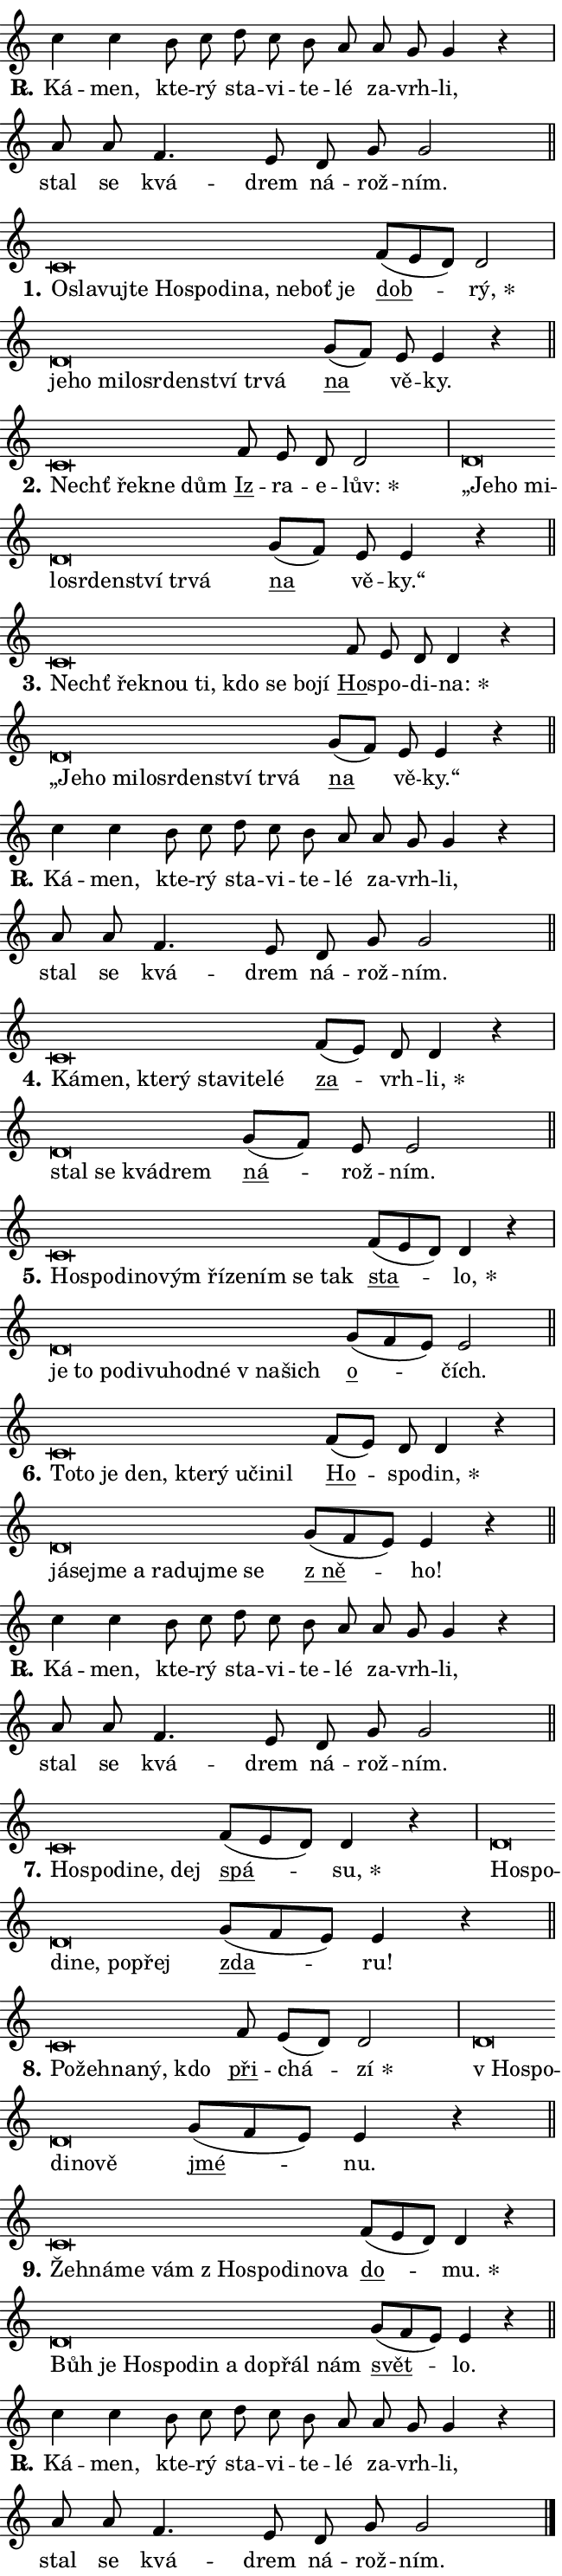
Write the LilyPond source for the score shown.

\version "2.24.0"
\header { tagline = "" }
\paper {
  indent = 0\cm
  top-margin = 0\cm
  right-margin = 0.13\cm % to fit lyric hyphens
  bottom-margin = 0\cm
  left-margin = 0\cm
  paper-width = 11\cm
  page-breaking = #ly:one-page-breaking
  system-system-spacing.basic-distance = #11
  score-system-spacing.basic-distance = #11
  ragged-last = ##f
}


%% Author: Thomas Morley
%% https://lists.gnu.org/archive/html/lilypond-user/2020-05/msg00002.html
#(define (line-position grob)
"Returns position of @var[grob} in current system:
   @code{'start}, if at first time-step
   @code{'end}, if at last time-step
   @code{'middle} otherwise
"
  (let* ((col (ly:item-get-column grob))
         (ln (ly:grob-object col 'left-neighbor))
         (rn (ly:grob-object col 'right-neighbor))
         (col-to-check-left (if (ly:grob? ln) ln col))
         (col-to-check-right (if (ly:grob? rn) rn col))
         (break-dir-left
           (and
             (ly:grob-property col-to-check-left 'non-musical #f)
             (ly:item-break-dir col-to-check-left)))
         (break-dir-right
           (and
             (ly:grob-property col-to-check-right 'non-musical #f)
             (ly:item-break-dir col-to-check-right))))
        (cond ((eqv? 1 break-dir-left) 'start)
              ((eqv? -1 break-dir-right) 'end)
              (else 'middle))))

#(define (tranparent-at-line-position vctor)
  (lambda (grob)
  "Relying on @code{line-position} select the relevant enry from @var{vctor}.
Used to determine transparency,"
    (case (line-position grob)
      ((end) (not (vector-ref vctor 0)))
      ((middle) (not (vector-ref vctor 1)))
      ((start) (not (vector-ref vctor 2))))))

noteHeadBreakVisibility =
#(define-music-function (break-visibility)(vector?)
"Makes @code{NoteHead}s transparent relying on @var{break-visibility}"
#{
  \override NoteHead.transparent =
    #(tranparent-at-line-position break-visibility)
#})

#(define delete-ledgers-for-transparent-note-heads
  (lambda (grob)
    "Reads whether a @code{NoteHead} is transparent.
If so this @code{NoteHead} is removed from @code{'note-heads} from
@var{grob}, which is supposed to be @code{LedgerLineSpanner}.
As a result ledgers are not printed for this @code{NoteHead}"
    (let* ((nhds-array (ly:grob-object grob 'note-heads))
           (nhds-list
             (if (ly:grob-array? nhds-array)
                 (ly:grob-array->list nhds-array)
                 '()))
           ;; Relies on the transparent-property being done before
           ;; Staff.LedgerLineSpanner.after-line-breaking is executed.
           ;; This is fragile ...
           (to-keep
             (remove
               (lambda (nhd)
                 (ly:grob-property nhd 'transparent #f))
               nhds-list)))
      ;; TODO find a better method to iterate over grob-arrays, similiar
      ;; to filter/remove etc for lists
      ;; For now rebuilt from scratch
      (set! (ly:grob-object grob 'note-heads)  '())
      (for-each
        (lambda (nhd)
          (ly:pointer-group-interface::add-grob grob 'note-heads nhd))
        to-keep))))

squashNotes = {
  \override NoteHead.X-extent = #'(-0.2 . 0.2)
  \override NoteHead.Y-extent = #'(-0.75 . 0)
  \override NoteHead.stencil =
    #(lambda (grob)
       (let ((pos (ly:grob-property grob 'staff-position)))
         (begin
           (if (< pos -7) (display "ERROR: Lower brevis then expected\n") (display ""))
           (if (<= pos -6) ly:text-interface::print ly:note-head::print))))
}
unSquashNotes = {
  \revert NoteHead.X-extent
  \revert NoteHead.Y-extent
  \revert NoteHead.stencil
}

hideNotes = \noteHeadBreakVisibility #begin-of-line-visible
unHideNotes = \noteHeadBreakVisibility #all-visible

% work-around for resetting accidentals
% https://lilypond.org/doc/v2.23/Documentation/notation/displaying-rhythms#unmetered-music
cadenzaMeasure = {
  \cadenzaOff
  \partial 1024 s1024
  \cadenzaOn
}

#(define-markup-command (accent layout props text) (markup?)
  "Underline accented syllable"
  (interpret-markup layout props
    #{\markup \override #'(offset . 4.3) \underline { #text }#}))

responsum = \markup \concat {
  "R" \hspace #-1.05 \path #0.1 #'((moveto 0 0.07) (lineto 0.9 0.8)) \hspace #0.05 "."
}

spaceSize = #0.6828661417322834 % exact space size for TeX Gyre Schola

\layout {
  \context {
    \Staff
    \remove "Time_signature_engraver"
    \override LedgerLineSpanner.after-line-breaking = #delete-ledgers-for-transparent-note-heads
  }
  \context {
    \Lyrics {
      \override LyricSpace.minimum-distance = \spaceSize
      \override LyricText.font-name = #"TeX Gyre Schola"
      \override LyricText.font-size = 1
      \override StanzaNumber.font-name = #"TeX Gyre Schola Bold"
      \override StanzaNumber.font-size = 1
    }
  }
  \context {
    \Score 
    \override NoteHead.text =
      #(lambda (grob) 
        (let ((pos (ly:grob-property grob 'staff-position)))
          #{\markup {
            \combine
              \halign #-0.55 \raise #(if (= pos -6) 0 0.5) \override #'(thickness . 2) \draw-line #'(3.2 . 0)
              \musicglyph "noteheads.sM1"
          }#}))
  }
}

% magnetic-lyrics.ily
%
%   written by
%     Jean Abou Samra <jean@abou-samra.fr>
%     Werner Lemberg <wl@gnu.org>
%
%   adapted by
%     Jiri Hon <jiri.hon@gmail.com>
%
% Version 2022-Apr-15

% https://www.mail-archive.com/lilypond-user@gnu.org/msg149350.html

#(define (Left_hyphen_pointer_engraver context)
   "Collect syllable-hyphen-syllable occurrences in lyrics and store
them in properties.  This engraver only looks to the left.  For
example, if the lyrics input is @code{foo -- bar}, it does the
following.

@itemize @bullet
@item
Set the @code{text} property of the @code{LyricHyphen} grob between
@q{foo} and @q{bar} to @code{foo}.

@item
Set the @code{left-hyphen} property of the @code{LyricText} grob with
text @q{foo} to the @code{LyricHyphen} grob between @q{foo} and
@q{bar}.
@end itemize

Use this auxiliary engraver in combination with the
@code{lyric-@/text::@/apply-@/magnetic-@/offset!} hook."
   (let ((hyphen #f)
         (text #f))
     (make-engraver
      (acknowledgers
       ((lyric-syllable-interface engraver grob source-engraver)
        (set! text grob)))
      (end-acknowledgers
       ((lyric-hyphen-interface engraver grob source-engraver)
        ;(when (not (grob::has-interface grob 'lyric-space-interface))
          (set! hyphen grob)));)
      ((stop-translation-timestep engraver)
       (when (and text hyphen)
         (ly:grob-set-object! text 'left-hyphen hyphen))
       (set! text #f)
       (set! hyphen #f)))))

#(define (lyric-text::apply-magnetic-offset! grob)
   "If the space between two syllables is less than the value in
property @code{LyricText@/.details@/.squash-threshold}, move the right
syllable to the left so that it gets concatenated with the left
syllable.

Use this function as a hook for
@code{LyricText@/.after-@/line-@/breaking} if the
@code{Left_@/hyphen_@/pointer_@/engraver} is active."
   (let ((hyphen (ly:grob-object grob 'left-hyphen #f)))
     (when hyphen
       (let ((left-text (ly:spanner-bound hyphen LEFT)))
         (when (grob::has-interface left-text 'lyric-syllable-interface)
           (let* ((common (ly:grob-common-refpoint grob left-text X))
                  (this-x-ext (ly:grob-extent grob common X))
                  (left-x-ext
                   (begin
                     ;; Trigger magnetism for left-text.
                     (ly:grob-property left-text 'after-line-breaking)
                     (ly:grob-extent left-text common X)))
                  ;; `delta` is the gap width between two syllables.
                  (delta (- (interval-start this-x-ext)
                            (interval-end left-x-ext)))
                  (details (ly:grob-property grob 'details))
                  (threshold (assoc-get 'squash-threshold details 0.2)))
             (when (< delta threshold)
               (let* (;; We have to manipulate the input text so that
                      ;; ligatures crossing syllable boundaries are not
                      ;; disabled.  For languages based on the Latin
                      ;; script this is essentially a beautification.
                      ;; However, for non-Western scripts it can be a
                      ;; necessity.
                      (lt (ly:grob-property left-text 'text))
                      (rt (ly:grob-property grob 'text))
                      (is-space (grob::has-interface hyphen 'lyric-space-interface))
                      (space (if is-space " " ""))
                      (extra-delta (if is-space spaceSize 0))
                      ;; Append new syllable.
                      (ltrt-space (if (and (string? lt) (string? rt))
                                (string-append lt space rt)
                                (make-concat-markup (list lt space rt))))
                      ;; Right-align `ltrt` to the right side.
                      (ltrt-space-markup (grob-interpret-markup
                               grob
                               (make-translate-markup
                                (cons (interval-length this-x-ext) 0)
                                (make-right-align-markup ltrt-space)))))
                 (begin
                   ;; Don't print `left-text`.
                   (ly:grob-set-property! left-text 'stencil #f)
                   ;; Set text and stencil (which holds all collected
                   ;; syllables so far) and shift it to the left.
                   (ly:grob-set-property! grob 'text ltrt-space)
                   (ly:grob-set-property! grob 'stencil ltrt-space-markup)
                   (ly:grob-translate-axis! grob (- (- delta extra-delta)) X))))))))))


#(define (lyric-hyphen::displace-bounds-first grob)
   ;; Make very sure this callback isn't triggered too early.
   (let ((left (ly:spanner-bound grob LEFT))
         (right (ly:spanner-bound grob RIGHT)))
     (ly:grob-property left 'after-line-breaking)
     (ly:grob-property right 'after-line-breaking)
     (ly:lyric-hyphen::print grob)))

squashThreshold = #0.4

\layout {
  \context {
    \Lyrics
    \consists #Left_hyphen_pointer_engraver
    \override LyricText.after-line-breaking =
      #lyric-text::apply-magnetic-offset!
    \override LyricHyphen.stencil = #lyric-hyphen::displace-bounds-first
    \override LyricText.details.squash-threshold = \squashThreshold
    \override LyricHyphen.minimum-distance = 0
    \override LyricHyphen.minimum-length = \squashThreshold
  }
}

squashText = \override LyricText.details.squash-threshold = 9999
unSquashText = \override LyricText.details.squash-threshold = \squashThreshold

leftText = \override LyricText.self-alignment-X = #LEFT
unLeftText = \revert LyricText.self-alignment-X

starOffset = #(lambda (grob) 
                (let ((x_offset (ly:self-alignment-interface::aligned-on-x-parent grob)))
                  (if (= x_offset 0) 0 (+ x_offset 1.2))))

star = #(define-music-function (syllable)(string?)
"Append star separator at the end of a syllable"
#{
  \once \override LyricText.X-offset = #starOffset
  \lyricmode { \markup {
    #syllable
    \override #'((font-name . "TeX Gyre Schola Bold")) \hspace #0.2 \lower #0.65 \larger "*"
  } }
#})

starAccent = #(define-music-function (syllable)(string?)
"Append star separator at the end of a syllable and make accent"
#{
  \once \override LyricText.X-offset = #starOffset
  \lyricmode { \markup {
    \accent #syllable
    \override #'((font-name . "TeX Gyre Schola Bold")) \hspace #0.2 \lower #0.65 \larger "*"
  } }
#})

breath = #(define-music-function (syllable)(string?)
"Append breathing indicator at the end of a syllable"
#{
  \lyricmode { \markup { #syllable "+" } }
#})

optionalBreath = #(define-music-function (syllable)(string?)
"Append optional breathing indicator at the end of a syllable"
#{
  \lyricmode { \markup { #syllable "(+)" } }
#})


\score {
    <<
        \new Voice = "melody" { \cadenzaOn \key c \major \relative { c''4 c b8 c d c b a \bar "" a g g4 r \cadenzaMeasure \bar "|" a8 a \bar "" f4. e8 d g g2 \cadenzaMeasure \bar "||" \break } }
        \new Lyrics \lyricsto "melody" { \lyricmode { \set stanza = \responsum
Ká -- men, kte -- rý sta -- vi -- te -- lé za -- vrh -- li, stal se kvá -- drem ná -- rož -- ním. } }
    >>
    \layout {}
}

\score {
    <<
        \new Voice = "melody" { \cadenzaOn \key c \major \relative { \squashNotes c'\breve*1/16 \hideNotes \breve*1/16 \bar "" \breve*1/16 \bar "" \breve*1/16 \bar "" \breve*1/16 \bar "" \breve*1/16 \bar "" \breve*1/16 \bar "" \breve*1/16 \bar "" \breve*1/16 \bar "" \breve*1/16 \breve*1/16 \bar "" \unHideNotes \unSquashNotes \bar "" f8[( e d)] d2 \cadenzaMeasure \bar "|" \squashNotes d\breve*1/16 \hideNotes \breve*1/16 \bar "" \breve*1/16 \bar "" \breve*1/16 \bar "" \breve*1/16 \bar "" \breve*1/16 \bar "" \breve*1/16 \bar "" \breve*1/16 \breve*1/16 \bar "" \unHideNotes \unSquashNotes \bar "" g8[( f)] e e4 r \cadenzaMeasure \bar "||" \break } }
        \new Lyrics \lyricsto "melody" { \lyricmode { \set stanza = "1."
\leftText O -- \squashText sla -- vuj -- te Ho -- spo -- di -- na, ne -- boť je \unLeftText \unSquashText \markup \accent dob -- \star rý, \leftText je -- \squashText ho mi -- lo -- sr -- den -- ství tr -- vá \unLeftText \unSquashText \markup \accent na vě -- ky. } }
    >>
    \layout {}
}

\score {
    <<
        \new Voice = "melody" { \cadenzaOn \key c \major \relative { \squashNotes c'\breve*1/16 \hideNotes \breve*1/16 \bar "" \breve*1/16 \breve*1/16 \bar "" \unHideNotes \unSquashNotes \bar "" f8 e d d2 \cadenzaMeasure \bar "|" \squashNotes d\breve*1/16 \hideNotes \breve*1/16 \bar "" \breve*1/16 \bar "" \breve*1/16 \bar "" \breve*1/16 \bar "" \breve*1/16 \bar "" \breve*1/16 \bar "" \breve*1/16 \breve*1/16 \bar "" \unHideNotes \unSquashNotes \bar "" g8[( f)] e e4 r \cadenzaMeasure \bar "||" \break } }
        \new Lyrics \lyricsto "melody" { \lyricmode { \set stanza = "2."
\leftText Nechť \squashText řek -- ne dům \unLeftText \unSquashText \markup \accent Iz -- ra -- e -- \star lův: \leftText „Je -- \squashText ho mi -- lo -- sr -- den -- ství tr -- vá \unLeftText \unSquashText \markup \accent na vě -- ky.“ } }
    >>
    \layout {}
}

\score {
    <<
        \new Voice = "melody" { \cadenzaOn \key c \major \relative { \squashNotes c'\breve*1/16 \hideNotes \breve*1/16 \bar "" \breve*1/16 \bar "" \breve*1/16 \bar "" \breve*1/16 \bar "" \breve*1/16 \bar "" \breve*1/16 \breve*1/16 \bar "" \unHideNotes \unSquashNotes \bar "" f8 e d d4 r \cadenzaMeasure \bar "|" \squashNotes d\breve*1/16 \hideNotes \breve*1/16 \bar "" \breve*1/16 \bar "" \breve*1/16 \bar "" \breve*1/16 \bar "" \breve*1/16 \bar "" \breve*1/16 \bar "" \breve*1/16 \breve*1/16 \bar "" \unHideNotes \unSquashNotes \bar "" g8[( f)] e e4 r \cadenzaMeasure \bar "||" \break } }
        \new Lyrics \lyricsto "melody" { \lyricmode { \set stanza = "3."
\leftText Nechť \squashText řek -- nou ti, kdo se bo -- jí \unLeftText \unSquashText \markup \accent Ho -- spo -- di -- \star na: \leftText „Je -- \squashText ho mi -- lo -- sr -- den -- ství tr -- vá \unLeftText \unSquashText \markup \accent na vě -- ky.“ } }
    >>
    \layout {}
}

\score {
    <<
        \new Voice = "melody" { \cadenzaOn \key c \major \relative { c''4 c b8 c d c b a \bar "" a g g4 r \cadenzaMeasure \bar "|" a8 a \bar "" f4. e8 d g g2 \cadenzaMeasure \bar "||" \break } }
        \new Lyrics \lyricsto "melody" { \lyricmode { \set stanza = \responsum
Ká -- men, kte -- rý sta -- vi -- te -- lé za -- vrh -- li, stal se kvá -- drem ná -- rož -- ním. } }
    >>
    \layout {}
}

\score {
    <<
        \new Voice = "melody" { \cadenzaOn \key c \major \relative { \squashNotes c'\breve*1/16 \hideNotes \breve*1/16 \bar "" \breve*1/16 \bar "" \breve*1/16 \bar "" \breve*1/16 \bar "" \breve*1/16 \bar "" \breve*1/16 \breve*1/16 \bar "" \unHideNotes \unSquashNotes \bar "" f8[( e)] d d4 r \cadenzaMeasure \bar "|" \squashNotes d\breve*1/16 \hideNotes \breve*1/16 \bar "" \breve*1/16 \breve*1/16 \bar "" \unHideNotes \unSquashNotes \bar "" g8[( f)] e e2 \cadenzaMeasure \bar "||" \break } }
        \new Lyrics \lyricsto "melody" { \lyricmode { \set stanza = "4."
\leftText Ká -- \squashText men, kte -- rý sta -- vi -- te -- lé \unLeftText \unSquashText \markup \accent za -- vrh -- \star li, \leftText stal \squashText se kvá -- drem \unLeftText \unSquashText \markup \accent ná -- rož -- ním. } }
    >>
    \layout {}
}

\score {
    <<
        \new Voice = "melody" { \cadenzaOn \key c \major \relative { \squashNotes c'\breve*1/16 \hideNotes \breve*1/16 \bar "" \breve*1/16 \bar "" \breve*1/16 \bar "" \breve*1/16 \bar "" \breve*1/16 \bar "" \breve*1/16 \bar "" \breve*1/16 \bar "" \breve*1/16 \breve*1/16 \bar "" \unHideNotes \unSquashNotes \bar "" f8[( e d)] d4 r \cadenzaMeasure \bar "|" \squashNotes d\breve*1/16 \hideNotes \breve*1/16 \bar "" \breve*1/16 \bar "" \breve*1/16 \bar "" \breve*1/16 \bar "" \breve*1/16 \bar "" \breve*1/16 \bar "" \breve*1/16 \breve*1/16 \bar "" \unHideNotes \unSquashNotes \bar "" g8[( f e)] e2 \cadenzaMeasure \bar "||" \break } }
        \new Lyrics \lyricsto "melody" { \lyricmode { \set stanza = "5."
\leftText Ho -- \squashText spo -- di -- no -- vým ří -- ze -- ním se tak \unLeftText \unSquashText \markup \accent sta -- \star lo, \leftText je \squashText to po -- di -- vu -- hod -- né "v na" -- šich \unLeftText \unSquashText \markup \accent o -- čích. } }
    >>
    \layout {}
}

\score {
    <<
        \new Voice = "melody" { \cadenzaOn \key c \major \relative { \squashNotes c'\breve*1/16 \hideNotes \breve*1/16 \bar "" \breve*1/16 \bar "" \breve*1/16 \bar "" \breve*1/16 \bar "" \breve*1/16 \bar "" \breve*1/16 \bar "" \breve*1/16 \breve*1/16 \bar "" \unHideNotes \unSquashNotes \bar "" f8[( e)] d d4 r \cadenzaMeasure \bar "|" \squashNotes d\breve*1/16 \hideNotes \breve*1/16 \bar "" \breve*1/16 \bar "" \breve*1/16 \bar "" \breve*1/16 \bar "" \breve*1/16 \bar "" \breve*1/16 \breve*1/16 \bar "" \unHideNotes \unSquashNotes \bar "" g8[( f e)] e4 r \cadenzaMeasure \bar "||" \break } }
        \new Lyrics \lyricsto "melody" { \lyricmode { \set stanza = "6."
\leftText To -- \squashText to je den, kte -- rý u -- či -- nil \unLeftText \unSquashText \markup \accent Ho -- spo -- \star din, \leftText já -- \squashText sej -- me a ra -- du -- jme se \unLeftText \unSquashText \markup \accent "z ně" -- ho! } }
    >>
    \layout {}
}

\score {
    <<
        \new Voice = "melody" { \cadenzaOn \key c \major \relative { c''4 c b8 c d c b a \bar "" a g g4 r \cadenzaMeasure \bar "|" a8 a \bar "" f4. e8 d g g2 \cadenzaMeasure \bar "||" \break } }
        \new Lyrics \lyricsto "melody" { \lyricmode { \set stanza = \responsum
Ká -- men, kte -- rý sta -- vi -- te -- lé za -- vrh -- li, stal se kvá -- drem ná -- rož -- ním. } }
    >>
    \layout {}
}

\score {
    <<
        \new Voice = "melody" { \cadenzaOn \key c \major \relative { \squashNotes c'\breve*1/16 \hideNotes \breve*1/16 \bar "" \breve*1/16 \bar "" \breve*1/16 \breve*1/16 \bar "" \unHideNotes \unSquashNotes \bar "" f8[( e d)] d4 r \cadenzaMeasure \bar "|" \squashNotes d\breve*1/16 \hideNotes \breve*1/16 \bar "" \breve*1/16 \bar "" \breve*1/16 \bar "" \breve*1/16 \breve*1/16 \bar "" \unHideNotes \unSquashNotes \bar "" g8[( f e)] e4 r \cadenzaMeasure \bar "||" \break } }
        \new Lyrics \lyricsto "melody" { \lyricmode { \set stanza = "7."
\leftText Ho -- \squashText spo -- di -- ne, dej \unLeftText \unSquashText \markup \accent spá -- \star su, \leftText Ho -- \squashText spo -- di -- ne, po -- přej \unLeftText \unSquashText \markup \accent zda -- ru! } }
    >>
    \layout {}
}

\score {
    <<
        \new Voice = "melody" { \cadenzaOn \key c \major \relative { \squashNotes c'\breve*1/16 \hideNotes \breve*1/16 \bar "" \breve*1/16 \bar "" \breve*1/16 \breve*1/16 \bar "" \unHideNotes \unSquashNotes \bar "" f8 e[( d)] d2 \cadenzaMeasure \bar "|" \squashNotes d\breve*1/16 \hideNotes \breve*1/16 \bar "" \breve*1/16 \bar "" \breve*1/16 \breve*1/16 \bar "" \unHideNotes \unSquashNotes \bar "" g8[( f e)] e4 r \cadenzaMeasure \bar "||" \break } }
        \new Lyrics \lyricsto "melody" { \lyricmode { \set stanza = "8."
\leftText Po -- \squashText žeh -- na -- ný, kdo \unLeftText \unSquashText \markup \accent při -- chá -- \star zí \leftText "v Ho" -- \squashText spo -- di -- no -- vě \unLeftText \unSquashText \markup \accent jmé -- nu. } }
    >>
    \layout {}
}

\score {
    <<
        \new Voice = "melody" { \cadenzaOn \key c \major \relative { \squashNotes c'\breve*1/16 \hideNotes \breve*1/16 \bar "" \breve*1/16 \bar "" \breve*1/16 \bar "" \breve*1/16 \bar "" \breve*1/16 \bar "" \breve*1/16 \bar "" \breve*1/16 \breve*1/16 \bar "" \unHideNotes \unSquashNotes \bar "" f8[( e d)] d4 r \cadenzaMeasure \bar "|" \squashNotes d\breve*1/16 \hideNotes \breve*1/16 \bar "" \breve*1/16 \bar "" \breve*1/16 \bar "" \breve*1/16 \bar "" \breve*1/16 \bar "" \breve*1/16 \bar "" \breve*1/16 \breve*1/16 \bar "" \unHideNotes \unSquashNotes \bar "" g8[( f e)] e4 r \cadenzaMeasure \bar "||" \break } }
        \new Lyrics \lyricsto "melody" { \lyricmode { \set stanza = "9."
\leftText Žeh -- \squashText ná -- me vám "z Ho" -- spo -- di -- no -- va \unLeftText \unSquashText \markup \accent do -- \star mu. \leftText Bůh \squashText je Ho -- spo -- din a do -- přál nám \unLeftText \unSquashText \markup \accent svět -- lo. } }
    >>
    \layout {}
}

\score {
    <<
        \new Voice = "melody" { \cadenzaOn \key c \major \relative { c''4 c b8 c d c b a \bar "" a g g4 r \cadenzaMeasure \bar "|" a8 a \bar "" f4. e8 d g g2 \cadenzaMeasure \bar "||" \break } \bar "|." }
        \new Lyrics \lyricsto "melody" { \lyricmode { \set stanza = \responsum
Ká -- men, kte -- rý sta -- vi -- te -- lé za -- vrh -- li, stal se kvá -- drem ná -- rož -- ním. } }
    >>
    \layout {}
}
